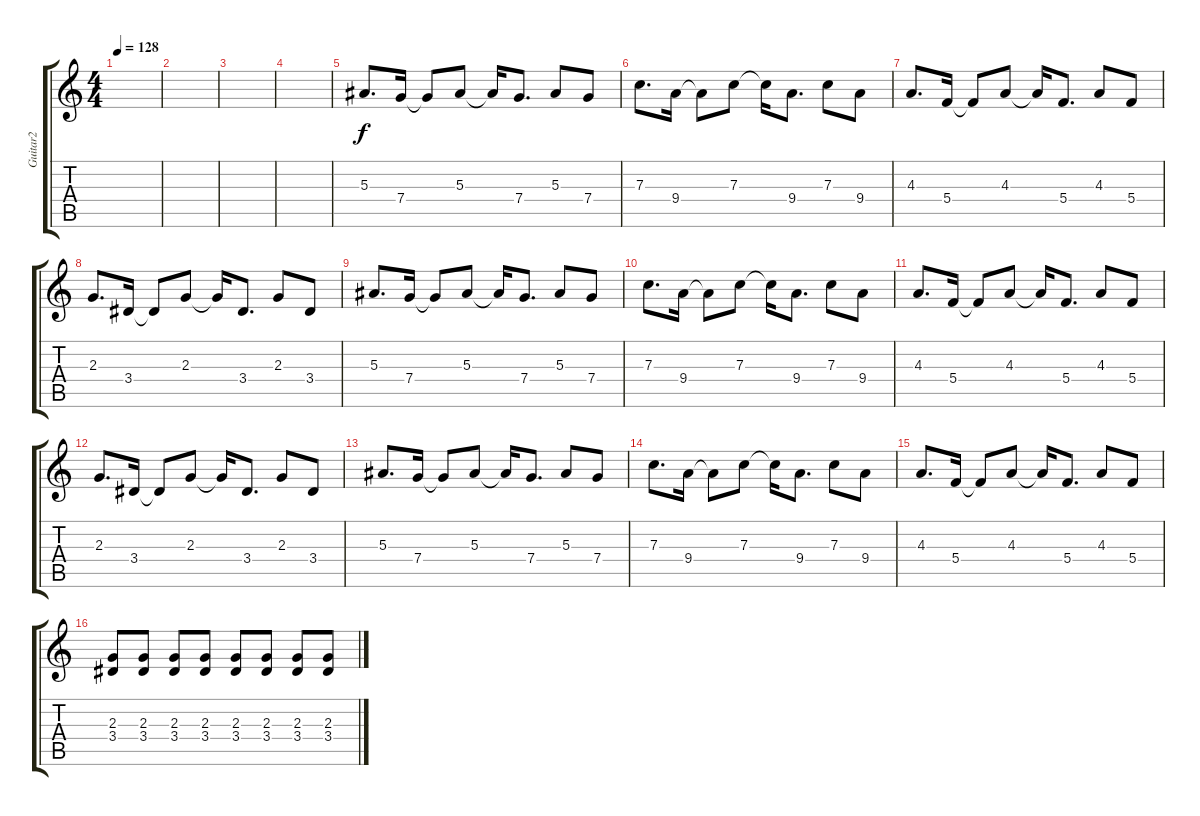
\track ("Guitar2" "Guitar2") {instrument overdrivenguitar}
\staff {score tabs}
\tuning (D4 A3 F3 C3 G2 C2) {hide}
\ts (4 4)
\tempo 128
\clef g2
\ks c
|
|
|
|
5.3.8{d} 7.4.16 7.4{t}.8 5.3.8 5.3{t}.16 7.4.8{d} 5.3.8 7.4.8 |
7.3.8{d} 9.4.16 9.4{t}.8 7.3.8 7.3{t}.16 9.4.8{d} 7.3.8 9.4.8 |
4.3.8{d} 5.4.16 5.4{t}.8 4.3.8 4.3{t}.16 5.4.8{d} 4.3.8 5.4.8 |
2.3.8{d} 3.4.16 3.4{t}.8 2.3.8 2.3{t}.16 3.4.8{d} 2.3.8 3.4.8 |
5.3.8{d} 7.4.16 7.4{t}.8 5.3.8 5.3{t}.16 7.4.8{d} 5.3.8 7.4.8 |
7.3.8{d} 9.4.16 9.4{t}.8 7.3.8 7.3{t}.16 9.4.8{d} 7.3.8 9.4.8 |
4.3.8{d} 5.4.16 5.4{t}.8 4.3.8 4.3{t}.16 5.4.8{d} 4.3.8 5.4.8 |
2.3.8{d} 3.4.16 3.4{t}.8 2.3.8 2.3{t}.16 3.4.8{d} 2.3.8 3.4.8 |
5.3.8{d} 7.4.16 7.4{t}.8 5.3.8 5.3{t}.16 7.4.8{d} 5.3.8 7.4.8 |
7.3.8{d} 9.4.16 9.4{t}.8 7.3.8 7.3{t}.16 9.4.8{d} 7.3.8 9.4.8 |
4.3.8{d} 5.4.16 5.4{t}.8 4.3.8 4.3{t}.16 5.4.8{d} 4.3.8 5.4.8 |
(2.3 3.4).8 (2.3 3.4).8 (2.3 3.4).8 (2.3 3.4).8 (2.3 3.4).8 (2.3 3.4).8 (2.3 3.4).8 (2.3 3.4).8
